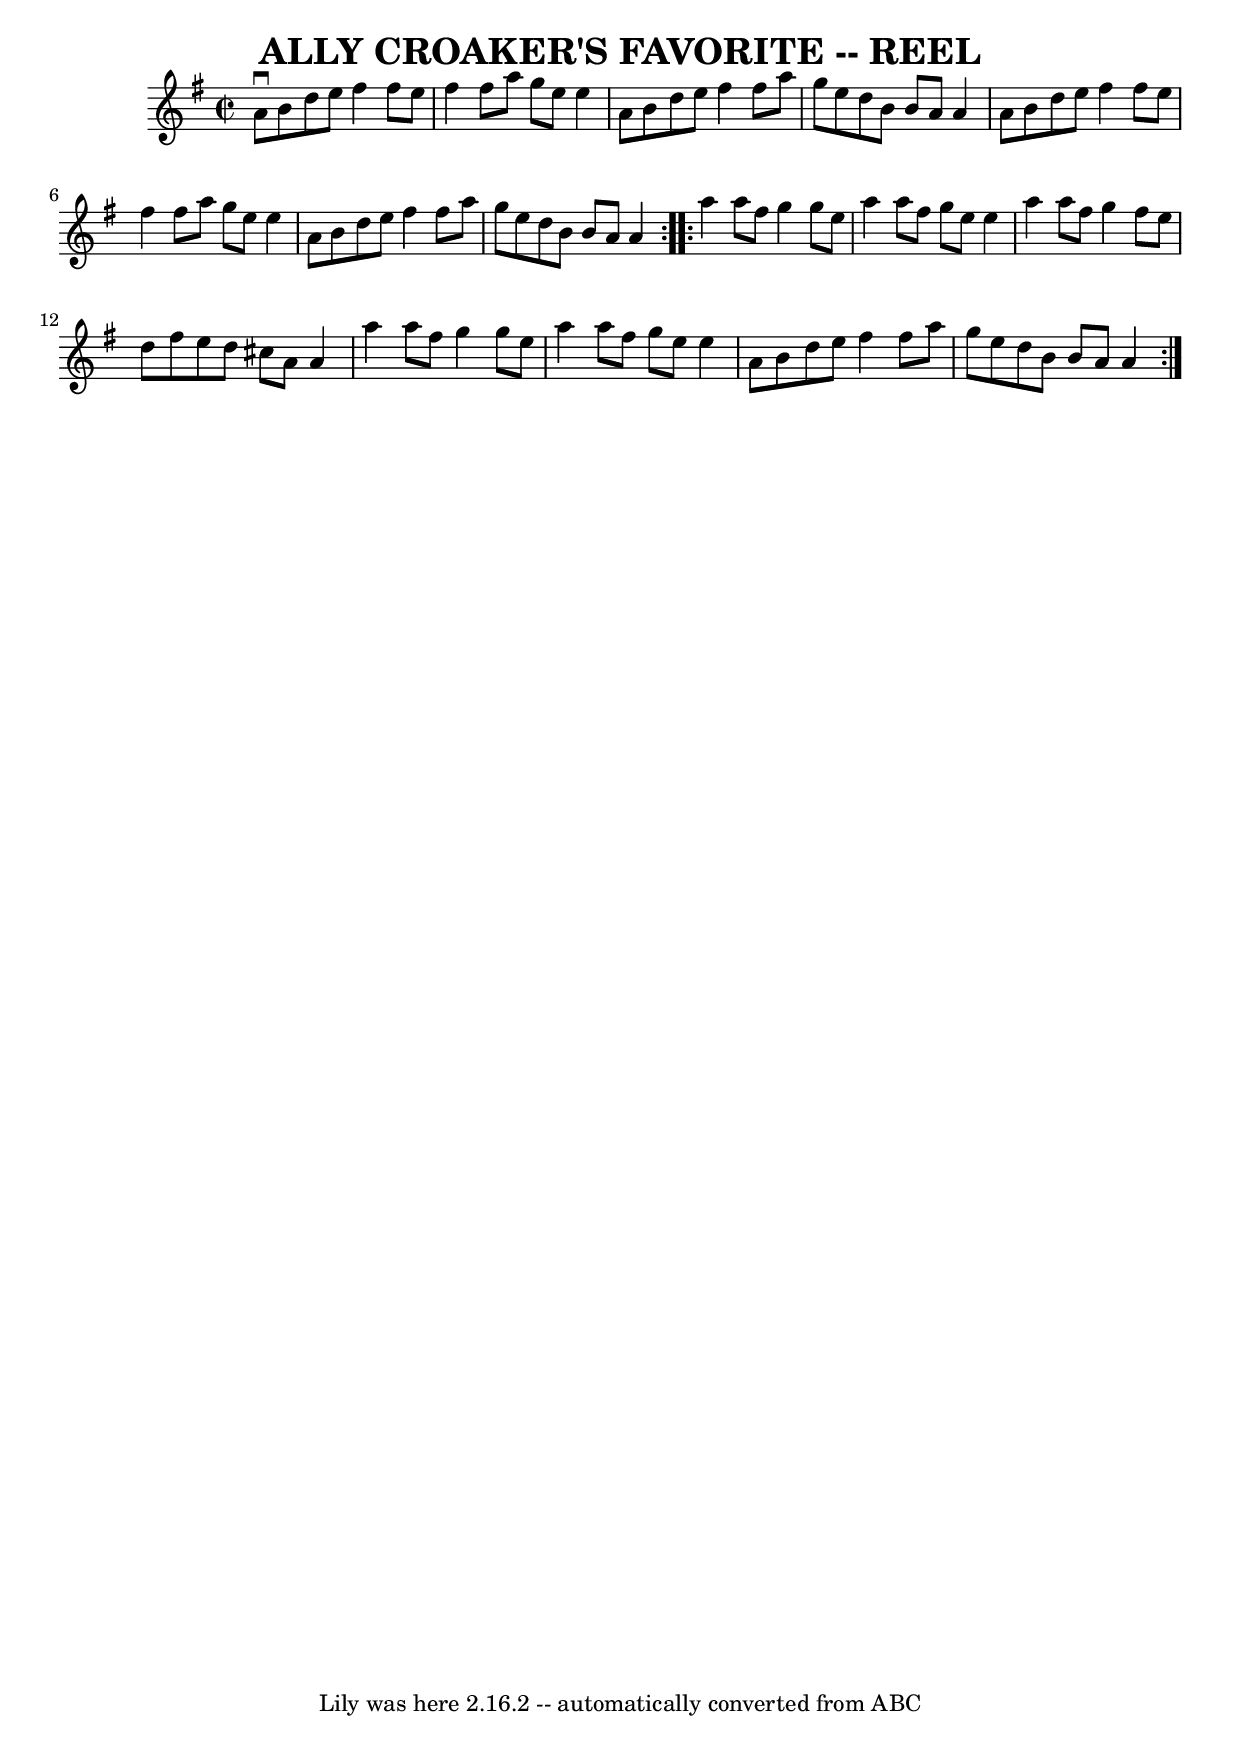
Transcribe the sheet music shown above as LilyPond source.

\version "2.7.40"
\include "Mammoth.ily"
\header {
	%% book = "Ryan's Mammoth Collection of Fiddle Tunes"
	crossRefNumber = "1"
	footnotes = ""
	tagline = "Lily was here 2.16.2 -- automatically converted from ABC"
	title = "ALLY CROAKER'S FAVORITE -- REEL"
}
voicedefault =  {


\repeat volta 2 {
\override Staff.TimeSignature #'style = #'C
 \time 2/2 
\key a \dorian a'8^\downbow b'8 d''8 e''8 fis''4    
fis''8 e''8    |
 fis''4 fis''8 a''8 g''8 e''8 e''4   
 |
 a'8 b'8 d''8 e''8 fis''4 fis''8 a''8    |
  
 g''8 e''8 d''8 b'8 b'8 a'8 a'4        |
 a'8 b'8  
 d''8 e''8 fis''4 fis''8 e''8    |
 fis''4 fis''8    
a''8 g''8 e''8 e''4    |
 a'8 b'8 d''8 e''8 fis''4 
 fis''8 a''8    |
 g''8 e''8 d''8 b'8 b'8 a'8    
a'4    }     \repeat volta 2 { a''4 a''8 fis''8 g''4 g''8 e''8 
   |
 a''4 a''8 fis''8 g''8 e''8 e''4    |
 a''4 
 a''8 fis''8 g''4 fis''8 e''8    |
 d''8 fis''8    
e''8 d''8 cis''8 a'8 a'4        |
 a''4 a''8 fis''8   
 g''4 g''8 e''8    |
 a''4 a''8 fis''8 g''8 e''8    
e''4    |
 a'8 b'8 d''8 e''8 fis''4 fis''8 a''8    
|
 g''8 e''8 d''8 b'8 b'8 a'8 a'4    }   
}

\score{
    <<

	\context Staff="default"
	{
	    \voicedefault 
	}

    >>
	\layout {
	}
	\midi {}
}
